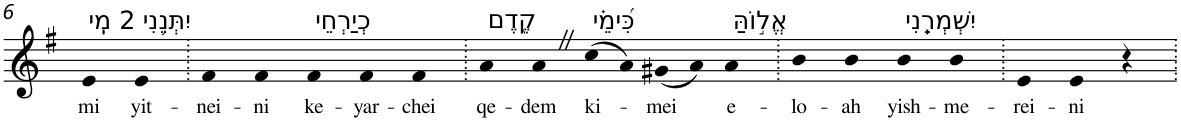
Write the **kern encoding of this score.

**kern	**text
*part1	*part1
*staff1	*staff1
*I"Piano	*
*I'Pno	*
!!LO:PB:g=z
*clefG2	*
*k[f#]	*
*G:	*
=6	=6
!LO:TX:a:t=2 מִֽי	!
!	!LO:LY:b
4e	mi
!LO:TX:a:t=יִתְּנֵ֥נִי	!
!	!LO:LY:b
4e	yit-
=7.	=7.
!	!LO:LY:b
4f#	-nei-
!	!LO:LY:b
4f#	-ni
!LO:TX:a:t=כְיַרְחֵי	!
!	!LO:LY:b
4f#	ke-
!	!LO:LY:b
4f#	-yar-
!	!LO:LY:b
4f#	-chei
=8.	=8.
!LO:TX:a:t=קֶ֑דֶם	!
!	!LO:LY:b
4a	qe-
!	!LO:LY:b
4aZ	-dem
!LO:TX:a:t=כִּ֝ימֵ֗י	!
!	!LO:LY:b
(8cc	ki-
8a)	.
!	!LO:LY:b
(8g#X	-mei
8a)	.
!LO:TX:a:t=אֱל֣וֹהַּ	!
!	!LO:LY:b
4a	e-
=9.	=9.
!	!LO:LY:b
4b	-lo-
!	!LO:LY:b
4b	-ah
!LO:TX:a:t=יִשְׁמְרֵֽנִי	!
!	!LO:LY:b
4b	yish-
!	!LO:LY:b
4b	-me-
=10.	=10.
!	!LO:LY:b
4e	-rei-
!	!LO:LY:b
4e	-ni
4r	.
=.	=.
*-	*-
